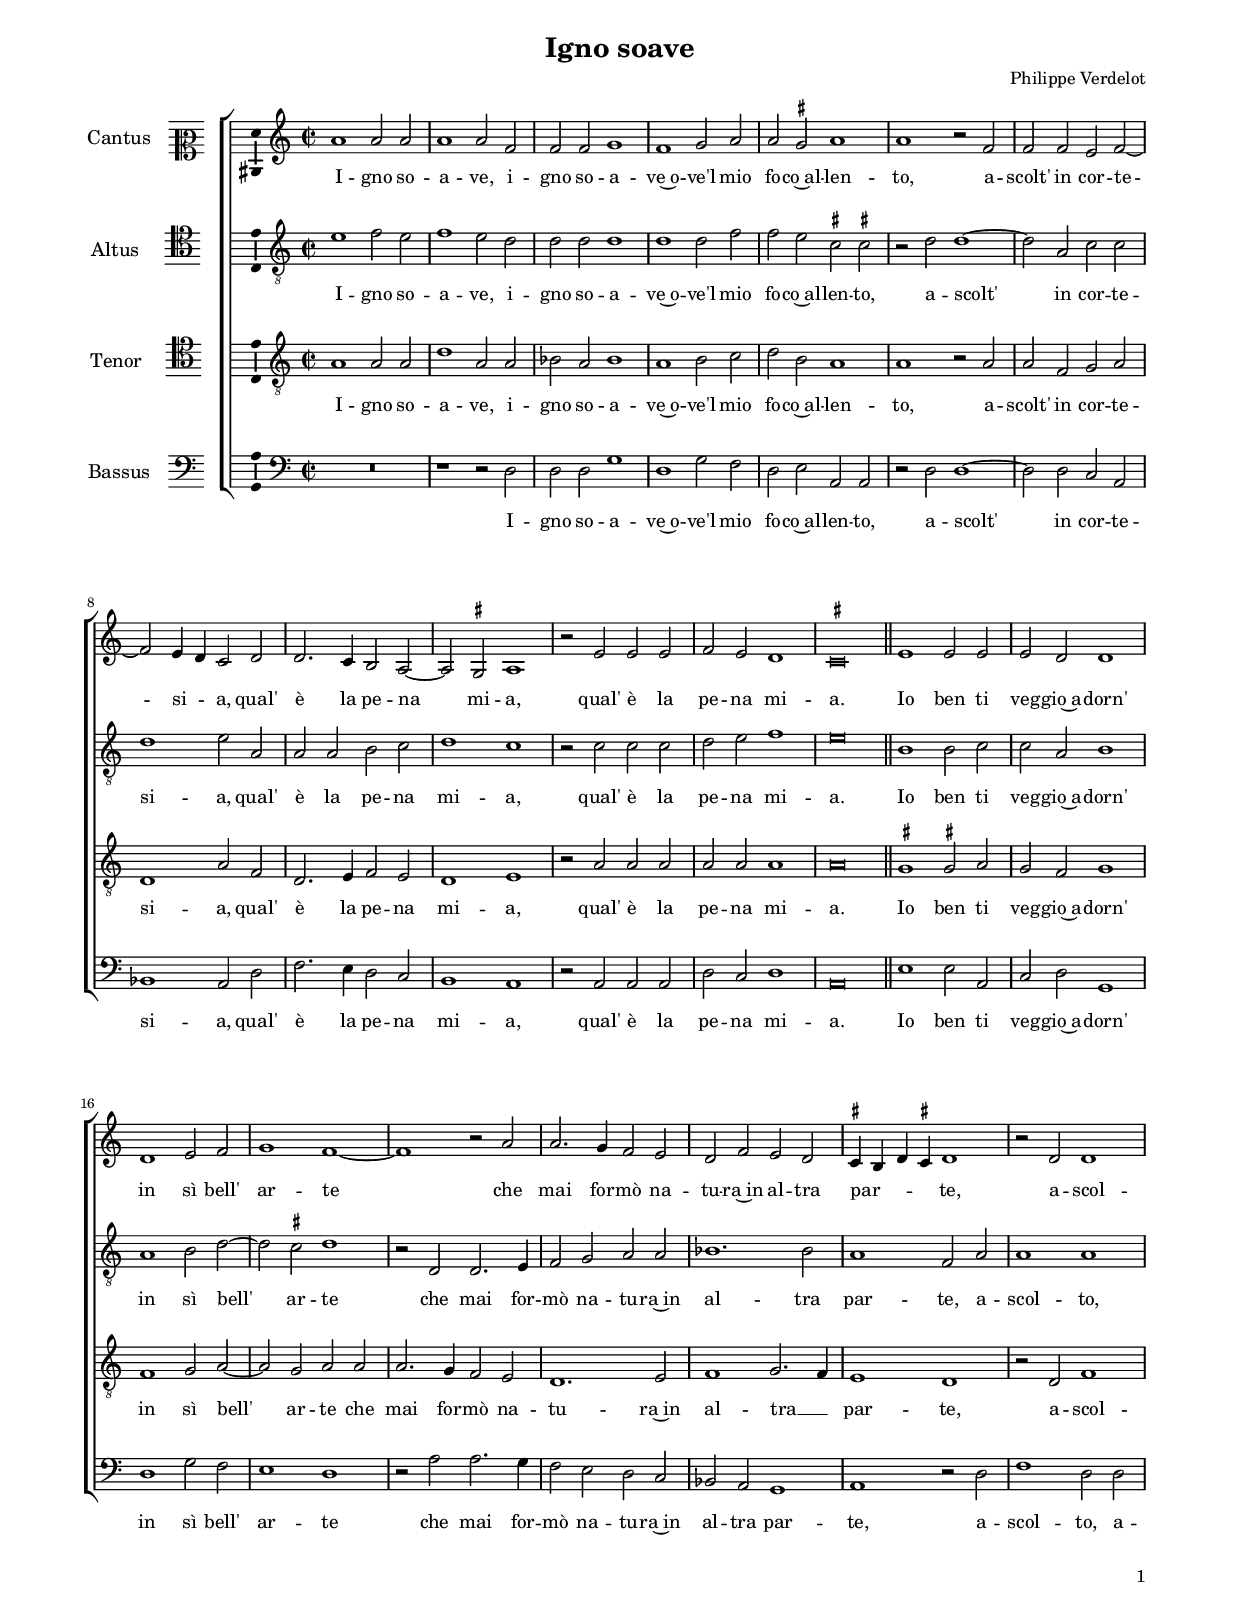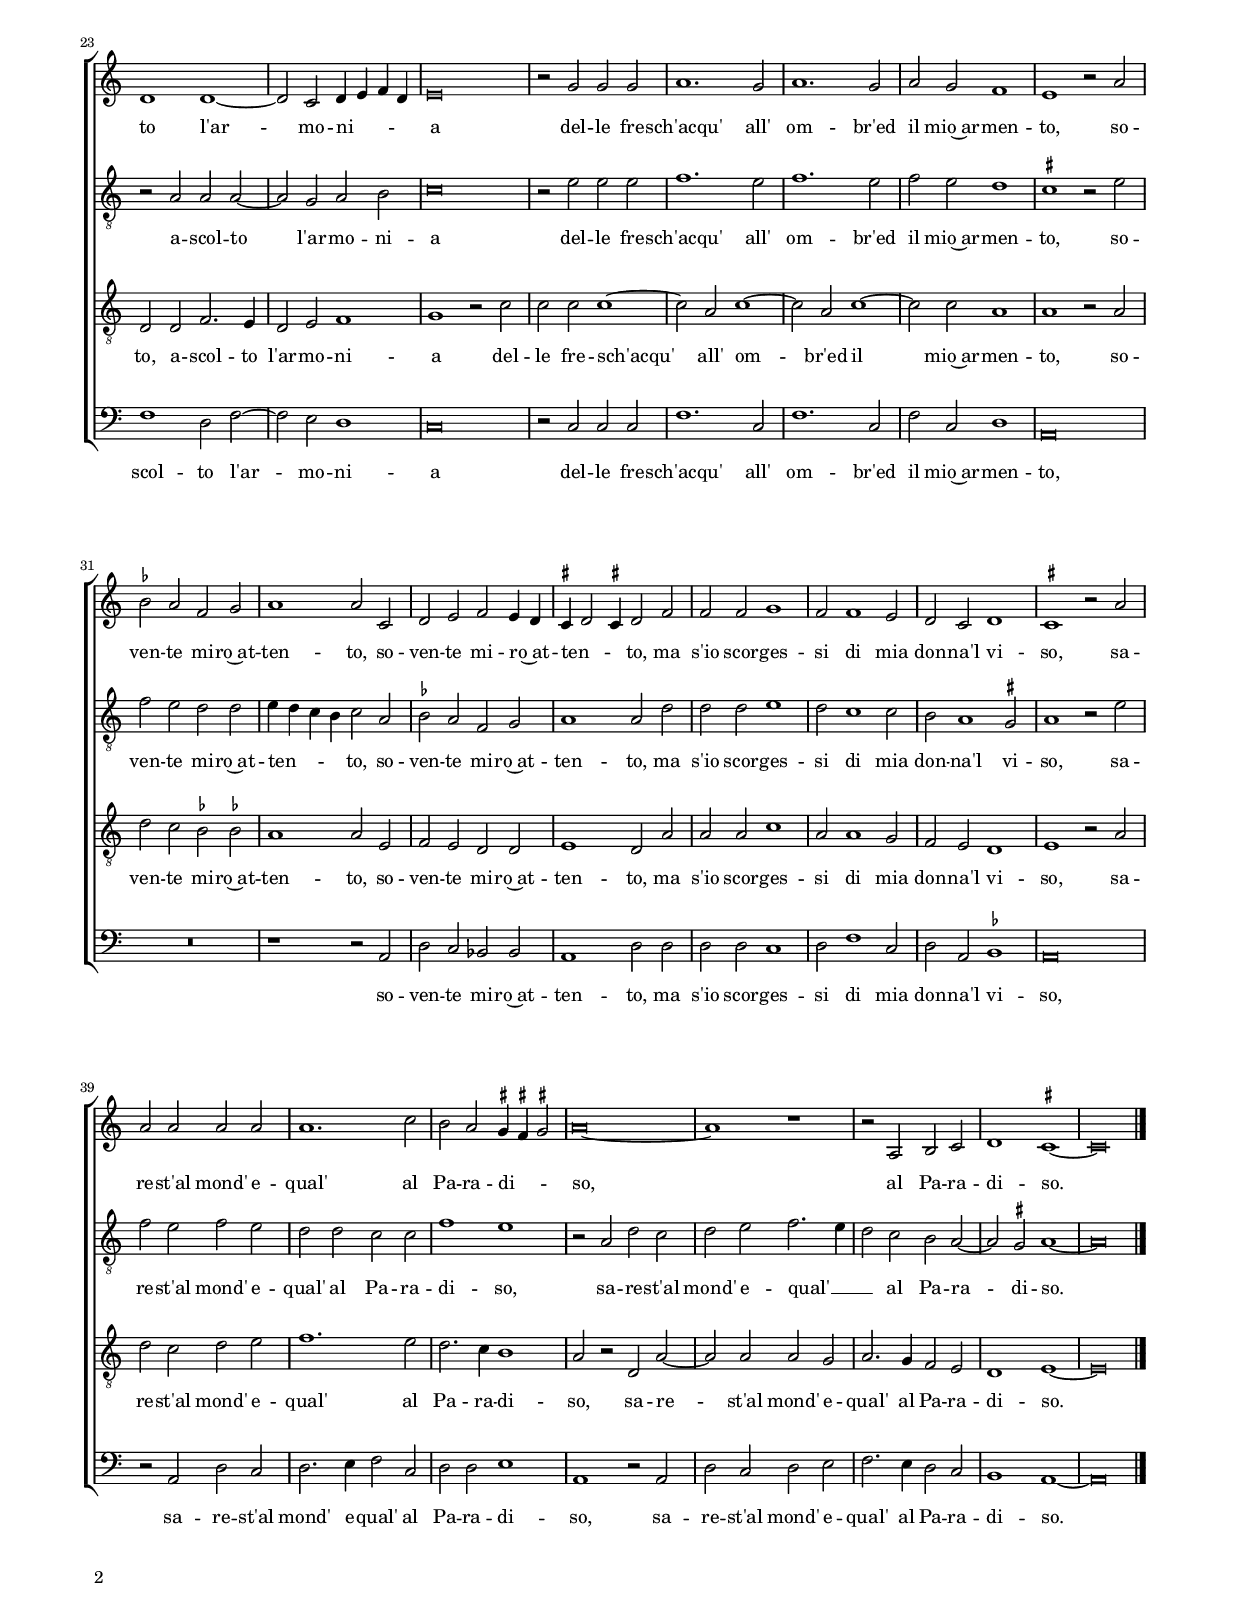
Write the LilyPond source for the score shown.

\header
{
  title="Igno soave"
  composer="Philippe Verdelot"
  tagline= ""
}

\version "2.20.0"
\language deutsch
#(set-global-staff-size 15)
% #(set-default-paper-size "letter")
#(ly:set-option 'point-and-click #f)

	
global = {
    % \set Staff.autoBeaming = ##f        
	\key c \major
	\time 2/2 \set Score.measureLength = #(ly:make-moment 2/1)
    \set Score.tempoHideNote = ##t
    \tempo 2 = 90
    \skip 1*2*13 \bar "||"
    \skip 1*2*33 \bar "|."
	}

	ficta = { \once \set suggestAccidentals = ##t }
	
	forget = #(define-music-function (music) (ly:music?) #{
		\accidentalStyle forget
		$music
		\accidentalStyle default
		#})
	

\paper
	{
	top-margin = 2 \cm
	bottom-margin = 1.4 \cm
	left-margin = 1.6 \cm
	right-margin = 1.6 \cm
	ragged-bottom = ##f
	ragged-last-bottom = ##f
	print-page-number = ##f
	system-system-spacing = #'((basic-distance . 17) (minimum-distance . 14) (padding . 6) (strechability . 150))
        oddFooterMarkup=\markup   \fill-line { "" \fromproperty #'page:page-number-string }
        evenFooterMarkup=\markup  \fill-line { \fromproperty #'page:page-number-string "" }
        last-bottom-spacing = #'((basic-distance . 11) (minimum-distance . 7) (padding . 4))
	systems-per-page = 3
    page-count = 2        
%	min-systems-per-page = 3
	}


incipitcantus = \markup { \score {
	{
	\set Staff.instrumentName = \markup { \fontsize #1 "Cantus" }
	\key c \major
	\clef mezzosoprano
	s4 \bar ""
	}
	\layout  {
	raggedright = ##t
	indent = 1.6 \cm
	line-width = 2.2\cm
	\context { \Staff \remove Time_signature_engraver }
	\override Staff.Clef.Y-extent = #'(0 . 0)
	}} \hspace #1 }
	
      
incipitaltus = \markup { \score {
	{
	\set Staff.instrumentName = \markup { \fontsize #1 "Altus" }
	\key c \major
	\clef tenor
	s4 \bar ""
	}
	\layout  {
	raggedright = ##t
	indent = 1.6 \cm
	line-width = 2.2\cm
	\context { \Staff \remove Time_signature_engraver }
	\override Staff.Clef.Y-extent = #'(0 . 0)
	}} \hspace #1 }


incipittenor = \markup { \score {
	{
	\set Staff.instrumentName = \markup { \fontsize #1 "Tenor" }
	\key c \major
	\clef tenor
	s4 \bar ""
	}
	\layout  {
	raggedright = ##t
	indent = 1.6 \cm
	line-width = 2.2\cm
	\context { \Staff \remove Time_signature_engraver }
	\override Staff.Clef.Y-extent = #'(0 . 0)
	}} \hspace #1 }


incipitbassus = \markup { \score {
	{
	\set Staff.instrumentName = \markup { \fontsize #1 "Bassus" }
	\key c \major
	\clef bass
	s4 \bar ""
	}
	\layout  {
	raggedright = ##t
	indent = 1.6 \cm
	line-width = 2.2\cm
	\context { \Staff \remove Time_signature_engraver }
	\override Staff.Clef.Y-extent = #'(0 . 0)
	}} \hspace #1 }


%%%%%%% NOTES

cantus =  \relative c''
	{
	a1 a2 a
	a1 a2 f
	f2 f g1
	f1 g2 a
%5
	a2 \ficta gis a1 |
	a1 r2 f
	f2 f e f~
	f2 e4 d c2 d
	d2. c4 h2 a~
%10
	a2 \ficta gis a1 |
	r2 e' e e
	f2 e d1
	\ficta cis\breve
	e1 e2 e
%15
	e2 d d1 |
	d1 e2 f
	g1 f~
	f1 r2 a
	a2. g4 f2 e
%20
	d2 f e d |
	\ficta cis4 h d \ficta cis! d1
	r2 d d1
	d1 d~
	d2 c d4 e f d
%25
	e\breve |
	r2 g g g
	a1. g2
	a1. g2
	a2 g f1
%30
	e1 r2 a |
	\ficta b2 a f g
	a1 a2 c,
	d2 e f e4 d
	\ficta cis4 d2 \ficta cis!4 d2 f
%35
	f2 f g1 |
	f2 f1 e2
	d2 c d1
	\ficta cis1 r2 a'
	a2 a a a
%40
	a1. c2 |
	h2 a \ficta gis4 \ficta fis \ficta gis!2
	a\breve~
	a1 r
	r2 a, h c
%45
	d1 \ficta cis~ |
	\ficta cis\breve |
	}


altus =  \relative c'
    {
	e1 f2 e
	f1 e2 d
	d2 d d1
	d1 d2 f
%5
	f2 e \ficta cis \ficta cis! |
	r2 d d1~
	d2 a c c
	d1 e2 a,
	a a h c
%10
	d1 c |
	r2 c c c
	d2 e f1
	e\breve |
	h1 h2 c
%15
	c2 a h1 |
	a1 h2 d~
	d2 \ficta cis d1
	r2 d, d2. e4
	f2 g a a
%20
	b1. b2 |
	a1 f2 a
	a1 a
	r2 a a a~
	a2 g a h
%25
	c\breve |
	r2 e e e
	f1. e2
	f1. e2
	f2 e d1
%30
	\ficta cis1 r2 e |
	f2 e d d
	e4 d c h c2 a
	\ficta b2 a f g
	a1 a2 d
%35
	d2 d e1 |
	d2 c1 c2
	h2 a1 \ficta gis2
	a1 r2 e'
	f2 e f e
%40
	d2 d c c |
	f1 e
	r2 a, d c
	d2 e f2. e4
	d2 c h a~
%45
	a2 \ficta gis a1~ |
	a\breve |
	}


tenor =  \relative c'
	{
	a1 a2 a
	d1 a2 a
	b2 a b1
	a1 h2 c
%5
	d2 h a1 |
	a1 r2 a
	a2 f g a
	d,1 a'2 f
	d2. e4 f2 e
%10
	d1 e |
	r2 a a a
	a2 a a1
	a\breve |
	\ficta gis1 \ficta gis!2 a
%15
	g2 f g1 |
	f1 g2 a~
	a2 g a a
	a2. g4 f2 e
	d1. e2
%20
	f1 g2. f4 |
	e1 d
	r2 d f1
	d2 d f2. e4
	d2 e f1
%25
	g1 r2 c |
	c2 c c1~
	c2 a c1~
	c2 a c1~
	c2 c a1
%30
	a1 r2 a |
	d2 c \ficta b \ficta b!
	a1 a2 e
	f2 e d d
	e1 d2 a'
%35
	a2 a c1 |
	a2 a1 g2
	f2 e d1
	e1 r2 a
	d2 c d e
%40
	f1. e2 |
	d2. c4 h1
	a2 r d, a'~
	a2 a a g
	a2. g4 f2 e
%45
	d1 e~ |
	e\breve |
	}


bassus  =  \relative c
	{
	R\breve
	r1 r2 d
	d2 d g1
	d1 g2 f
%5
	d2 e a, a |
	r2 d d1~
	d2 d c a
	b1 a2 d
	f2. e4 d2 c
%10
	h1 a |
	r2 a a a
	d2 c d1
	a\breve |
	e'1 e2 a,
%15
	c2 d g,1 |
	d'1 g2 f
	e1 d
	r2 a' a2. g4
	f2 e d c
%20
	b2 a g1 |
	a1 r2 d
	f1 d2 d
	f1 d2 f~
	f2 e d1
%25
	c\breve |
	r2 c c c
	f1. c2
	f1. c2
	f2 c d1
%30
	a\breve |
	R\breve
	r1 r2 a
	d2 c b b
	a1 d2 d
%35
	d2 d c1 |
	d2 f1 c2
	d2 a \ficta b1
	a\breve
	r2 a d c
%40
	d2. e4 f2 c |
	d2 d e1
	a,1 r2 a
	d2 c d e
	f2. e4 d2 c
%45
	h1 a~ |
	a\breve |
	}

%%%%%%%%% LYRICS
    
    
lyricscantus = \lyricmode {
	I -- gno so -- a -- ve,
    i -- gno so -- a -- ve~o -- ve'l mio fo -- co~al -- len -- to,
    a -- scolt' in cor -- te -- si -- _ a,
    qual' è la pe -- na mi -- a,
    qual' è la pe -- na mi -- a.
    Io ben ti veg -- gio~a -- dorn' in sì bell' ar -- te
    che mai for -- mò na -- tu -- ra~in al -- tra par -- _ _ _ te,
    a -- scol -- to l'ar -- mo -- ni -- _ _ _ a
    del -- le fre -- sch'acqu' all' om -- br'ed il mio~ar -- men -- to,
    so -- ven -- te mi -- ro~at -- ten -- to,
    so -- ven -- te mi -- ro~at -- _ ten -- _ _ to,
    ma s'io scor -- ges -- si di mia don -- na'l vi -- so,
    sa -- re -- st'al mond' e -- qual' al Pa -- ra -- di -- _ _ so,
    al Pa -- ra -- di -- so.
	}


lyricsaltus = \lyricmode {
	I -- gno so -- a -- ve,
    i -- gno so -- a -- ve~o -- ve'l mio fo -- co~al -- len -- to,
    a -- scolt' in cor -- te -- si -- a,
    qual' è la pe -- na mi -- a,
    qual' è la pe -- na mi -- a.
    Io ben ti veg -- gio~a -- dorn' in sì bell' ar -- te
    che mai for -- mò na -- tu -- ra~in al -- tra par -- te,
    a -- scol -- to,
    a -- scol -- to l'ar -- mo -- ni -- a
    del -- le fre -- sch'acqu' all' om -- br'ed il mio~ar -- men -- to,
    so -- ven -- te mi -- ro~at -- ten -- _ _ _ to,
    so -- ven -- te mi -- ro~at -- ten -- to,
    ma s'io scor -- ges -- si di mia don -- na'l vi -- so,
    sa -- re -- st'al mond' e -- qual' al Pa -- ra -- di -- so,
    sa -- re -- st'al mond' e -- qual' __ _ _ al Pa -- ra -- di -- so.
	}


lyricstenor = \lyricmode {
	I -- gno so -- a -- ve,
    i -- gno so -- a -- ve~o -- ve'l mio fo -- co~al -- len -- to,
    a -- scolt' in cor -- te -- si -- a,
    qual' è la pe -- na mi -- a,
    qual' è la pe -- na mi -- a.
    Io ben ti veg -- gio~a -- dorn' in sì bell' ar -- te
    che mai for -- mò na -- tu -- ra~in al -- tra __ _ par -- te,
    a -- scol -- to,
    a -- scol -- to l'ar -- mo -- ni -- a
    del -- le fre -- sch'acqu' all' om -- br'ed il mio~ar -- men -- to,
    so -- ven -- te mi -- ro~at -- ten -- to,
    so -- ven -- te mi -- ro~at -- ten -- to,
    ma s'io scor -- ges -- si di mia don -- na'l vi -- so,
    sa -- re -- st'al mond' e -- qual' al Pa -- ra -- di -- so,
    sa -- re -- st'al mond' e -- qual' al Pa -- ra -- di -- so.
	}


lyricsbassus = \lyricmode {
	I -- gno so -- a -- ve~o -- ve'l mio fo -- co~al -- len -- to,
    a -- scolt' in cor -- te -- si -- a,
    qual' è la pe -- na mi -- a,
    qual' è la pe -- na mi -- a.
    Io ben ti veg -- gio~a -- dorn' in sì bell' ar -- te
    che mai for -- mò na -- tu -- ra~in al -- tra par -- te,
    a -- scol -- to,
    a -- scol -- to l'ar -- mo -- ni -- a
    del -- le fre -- sch'acqu' all' om -- br'ed il mio~ar -- men -- to,
    so -- ven -- te mi -- ro~at -- ten -- to,
    ma s'io scor -- ges -- si di mia don -- na'l vi -- so,
    sa -- re -- st'al mond' e -- qual' al Pa -- ra -- di -- so,
    sa -- re -- st'al mond' e -- qual' al Pa -- ra -- di -- so.
	}


\score
{  
	\transpose c c {
	\new ChoirStaff \with { \override StaffGrouper.staff-staff-spacing.basic-distance = #13 }
	<<

	\new Staff << \global
	\new Voice="v1" {
		\set Staff.instrumentName=\incipitcantus
        %       \set Staff.instrumentName="S"
		\set Staff.midiInstrument = "reed organ"
		\clef "violin"
		\cantus }
	\new Lyrics \lyricsto "v1" {\lyricscantus }
	>>


	\new Staff << \global
	\new Voice="v2" {
		\set Staff.instrumentName=\incipitaltus
        %       \set Staff.instrumentName="A"
		\set Staff.midiInstrument = "reed organ"
        \clef "G_8"
		\altus}
	\new Lyrics \lyricsto "v2" {\lyricsaltus }
	>>


	\new Staff << \global
	\new Voice="v3" {
		\set Staff.instrumentName=\incipittenor
        %       \set Staff.instrumentName="T"
		\set Staff.midiInstrument = "reed organ"
		\clef "G_8"
		\tenor }
	\new Lyrics \lyricsto "v3" {\lyricstenor }
	>>


	\new Staff << \global
	\new Voice="v4" {
		\set Staff.instrumentName=\incipitbassus
        %       \set Staff.instrumentName="B"
		\set Staff.midiInstrument = "reed organ"
		\clef "bass" 
		\bassus }
	\new Lyrics \lyricsto "v4" {\lyricsbassus}
	>>

	>>
	} % transpose

	\layout
	{
	indent = 2.3 \cm
	\context { \Lyrics \override VerticalAxisGroup.nonstaff-relatedstaff-spacing.padding = #2 }
%	\context { \Lyrics \override LyricText.font-size = #1 }
	\context { \Staff \override TimeSignature.break-visibility = #end-of-line-invisible }
    \context { \Staff \consists "Ambitus_engraver" }
%	\context { \Voice \override Slur.transparent = ##t }
	\context { \Score \override BarNumber.padding = #2 }
	\context { \Voice \override NoteHead.style = #'baroque }
	}

\midi
	{
	}
	
}


% EOF
